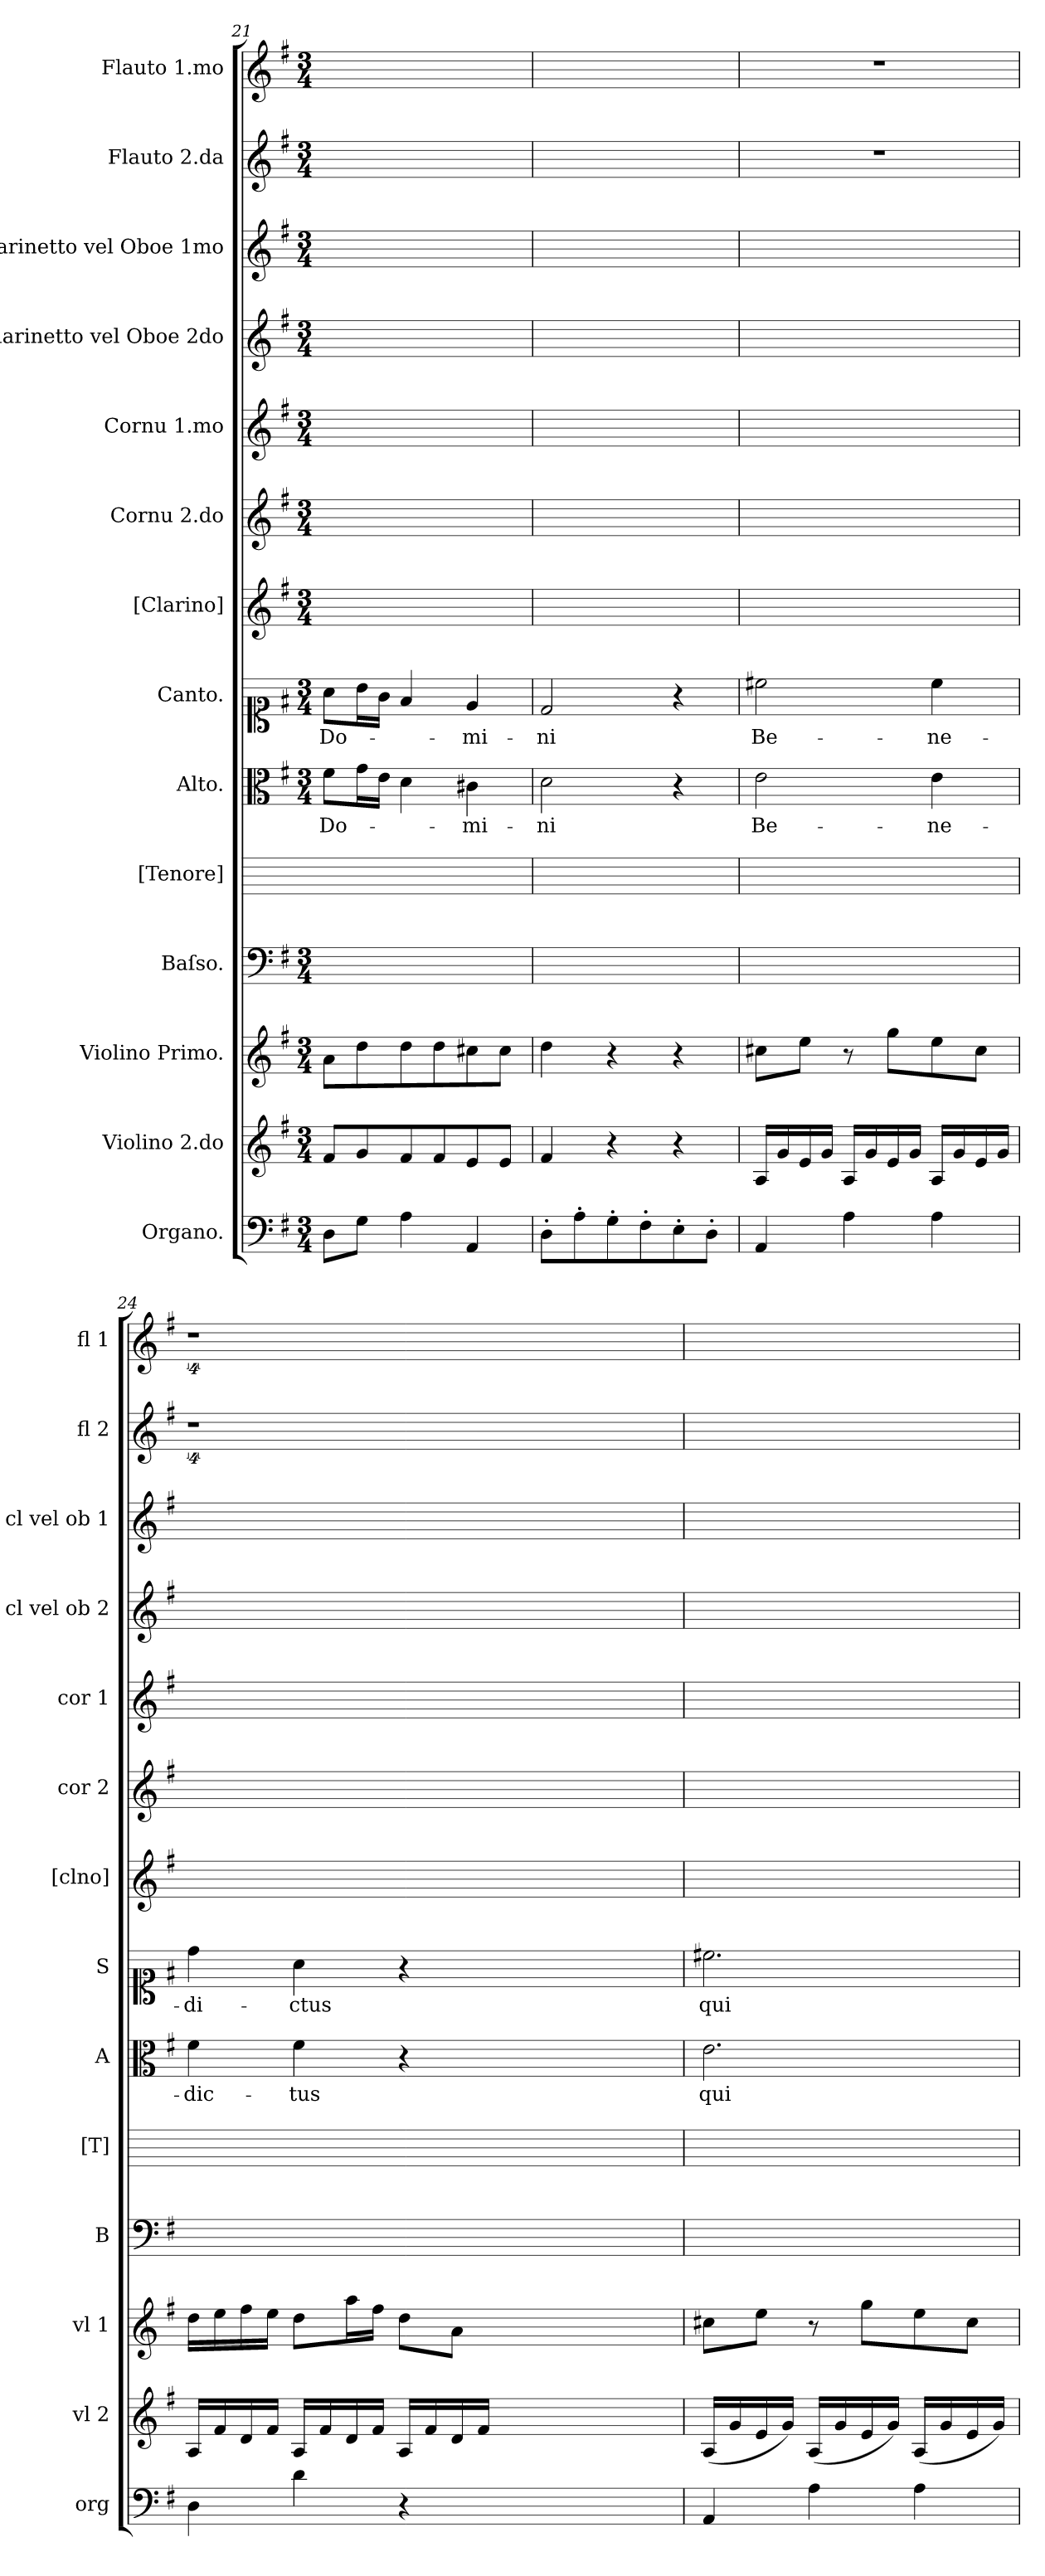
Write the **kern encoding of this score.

**kern	**kern	**kern	**kern	**kern	**kern	**text	**kern	**text	**kern	**kern	**kern	**kern	**kern	**kern	**kern
*part14	*part13	*part12	*part11	*part10	*part9	*part9	*part8	*part8	*part7	*part6	*part5	*part4	*part3	*part2	*part1
*staff14	*staff13	*staff12	*staff11	*staff10	*staff9	*staff9	*staff8	*staff8	*staff7	*staff6	*staff5	*staff4	*staff3	*staff2	*staff1
*I"Organo.	*I"Violino 2.do	*I"Violino Primo.	*I"Baſso.	*I"[Tenore]	*I"Alto.	*	*I"Canto.	*	*I"[Clarino]	*I"Cornu 2.do	*I"Cornu 1.mo	*I"Clarinetto vel Oboe 2do	*I"Clarinetto vel Oboe 1mo	*I"Flauto 2.da	*I"Flauto 1.mo
*I'org	*I'vl 2	*I'vl 1	*I'B	*I'[T]	*I'A	*	*I'S	*	*I'[clno]	*I'cor 2	*I'cor 1	*I'cl vel ob 2	*I'cl vel ob 1	*I'fl 2	*I'fl 1
*clefF4	*clefG2	*clefG2	*clefF4	*	*clefC3	*	*clefC1	*	*clefG2	*clefG2	*clefG2	*clefG2	*clefG2	*clefG2	*clefG2
*k[f#]	*k[f#]	*k[f#]	*k[f#]	*	*k[f#]	*	*k[f#]	*	*k[f#]	*k[f#]	*k[f#]	*k[f#]	*k[f#]	*k[f#]	*k[f#]
*G:	*G:	*G:	*G:	*	*G:	*	*G:	*	*G:	*G:	*G:	*G:	*G:	*G:	*G:
*M3/4	*M3/4	*M3/4	*M3/4	*	*M3/4	*	*M3/4	*	*M3/4	*M3/4	*M3/4	*M3/4	*M3/4	*M3/4	*M3/4
=21	=21	=21	=21	=21	=21	=21	=21	=21	=21	=21	=21	=21	=21	=21	=21
8D\L	8f#/L	8a\L	2.ryy	2.ryy	8f#\L	Do-	8a\L	Do-	2.ryy	2.ryy	2.ryy	2.ryy	2.ryy	2.ryy	2.ryy
8G\J	8g/	8dd\	.	.	16g\L	.	16b\L	.	.	.	.	.	.	.	.
.	.	.	.	.	16e\JJ	.	16g\JJ	.	.	.	.	.	.	.	.
4A\	8f#/	8dd\	.	.	4d\	.	4f#/	.	.	.	.	.	.	.	.
.	8f#/	8dd\	.	.	.	.	.	.	.	.	.	.	.	.	.
4AA/	8e/	8cc#X\	.	.	4c#X\	-mi-	4e/	-mi-	.	.	.	.	.	.	.
.	8e/J	8cc#\J	.	.	.	.	.	.	.	.	.	.	.	.	.
=22	=22	=22	=22	=22	=22	=22	=22	=22	=22	=22	=22	=22	=22	=22	=22
8D'\L	4f#/	4dd\	2.ryy	2.ryy	2d\	-ni	2d/	-ni	2.ryy	2.ryy	2.ryy	2.ryy	2.ryy	2.ryy	2.ryy
8A'\	.	.	.	.	.	.	.	.	.	.	.	.	.	.	.
8G'\	4r	4r	.	.	.	.	.	.	.	.	.	.	.	.	.
8F#'\	.	.	.	.	.	.	.	.	.	.	.	.	.	.	.
8E'\	4r	4r	.	.	4r	.	4r	.	.	.	.	.	.	.	.
8D'\J	.	.	.	.	.	.	.	.	.	.	.	.	.	.	.
=23	=23	=23	=23	=23	=23	=23	=23	=23	=23	=23	=23	=23	=23	=23	=23
4AA/	16A/LL	8cc#X\L	2.ryy	2.ryy	2e\	Be-	2cc#X\	Be-	2.ryy	2.ryy	2.ryy	2.ryy	2.ryy	2.r	2.r
.	16g/	.	.	.	.	.	.	.	.	.	.	.	.	.	.
.	16e/	8ee\J	.	.	.	.	.	.	.	.	.	.	.	.	.
.	16g/JJ	.	.	.	.	.	.	.	.	.	.	.	.	.	.
4A\	16A/LL	8r	.	.	.	.	.	.	.	.	.	.	.	.	.
.	16g/	.	.	.	.	.	.	.	.	.	.	.	.	.	.
.	16e/	8gg\L	.	.	.	.	.	.	.	.	.	.	.	.	.
.	16g/JJ	.	.	.	.	.	.	.	.	.	.	.	.	.	.
4A\	16A/LL	8ee\	.	.	4e\	-ne-	4cc#\	-ne-	.	.	.	.	.	.	.
.	16g/	.	.	.	.	.	.	.	.	.	.	.	.	.	.
.	16e/	8cc#\J	.	.	.	.	.	.	.	.	.	.	.	.	.
.	16g/JJ	.	.	.	.	.	.	.	.	.	.	.	.	.	.
=24	=24	=24	=24	=24	=24	=24	=24	=24	=24	=24	=24	=24	=24	=24	=24
4D\	16A/LL	16dd\LL	2.ryy	2.ryy	4f#\	-dic-	4dd\	-di-	2.ryy	2.ryy	2.ryy	2.ryy	2.ryy	4%9r	4%9r
.	16f#/	16ee\	.	.	.	.	.	.	.	.	.	.	.	.	.
.	16d/	16ff#\	.	.	.	.	.	.	.	.	.	.	.	.	.
.	16f#/JJ	16ee\JJ	.	.	.	.	.	.	.	.	.	.	.	.	.
4d\	16A/LL	8dd\L	.	.	4f#\	-tus	4a\	-ctus	.	.	.	.	.	.	.
.	16f#/	.	.	.	.	.	.	.	.	.	.	.	.	.	.
.	16d/	16aa\L	.	.	.	.	.	.	.	.	.	.	.	.	.
.	16f#/JJ	16ff#\JJ	.	.	.	.	.	.	.	.	.	.	.	.	.
4r	16A/LL	8dd\L	.	.	4r	.	4r	.	.	.	.	.	.	.	.
.	16f#/	.	.	.	.	.	.	.	.	.	.	.	.	.	.
.	16d/	8a\J	.	.	.	.	.	.	.	.	.	.	.	.	.
.	16f#/JJ	.	.	.	.	.	.	.	.	.	.	.	.	.	.
1.ryy	1.ryy	1.ryy	1.ryy	1.ryy	1.ryy	.	1.ryy	.	1.ryy	1.ryy	1.ryy	1.ryy	1.ryy	.	.
=25	=25	=25	=25	=25	=25	=25	=25	=25	=25	=25	=25	=25	=25	=25	=25
4AA/	(>16A/LL	8cc#X\L	2.ryy	2.ryy	2.e\	qui	2.cc#X\	qui	2.ryy	2.ryy	2.ryy	2.ryy	2.ryy	2.ryy	2.ryy
.	16g/	.	.	.	.	.	.	.	.	.	.	.	.	.	.
.	16e/	8ee\J	.	.	.	.	.	.	.	.	.	.	.	.	.
.	16g/JJ)	.	.	.	.	.	.	.	.	.	.	.	.	.	.
4A\	(>16A/LL	8r	.	.	.	.	.	.	.	.	.	.	.	.	.
.	16g/	.	.	.	.	.	.	.	.	.	.	.	.	.	.
.	16e/	8gg\L	.	.	.	.	.	.	.	.	.	.	.	.	.
.	16g/JJ)	.	.	.	.	.	.	.	.	.	.	.	.	.	.
4A\	(>16A/LL	8ee\	.	.	.	.	.	.	.	.	.	.	.	.	.
.	16g/	.	.	.	.	.	.	.	.	.	.	.	.	.	.
.	16e/	8cc#\J	.	.	.	.	.	.	.	.	.	.	.	.	.
.	16g/JJ)	.	.	.	.	.	.	.	.	.	.	.	.	.	.
=	=	=	=	=	=	=	=	=	=	=	=	=	=	=	=
*-	*-	*-	*-	*-	*-	*-	*-	*-	*-	*-	*-	*-	*-	*-	*-
